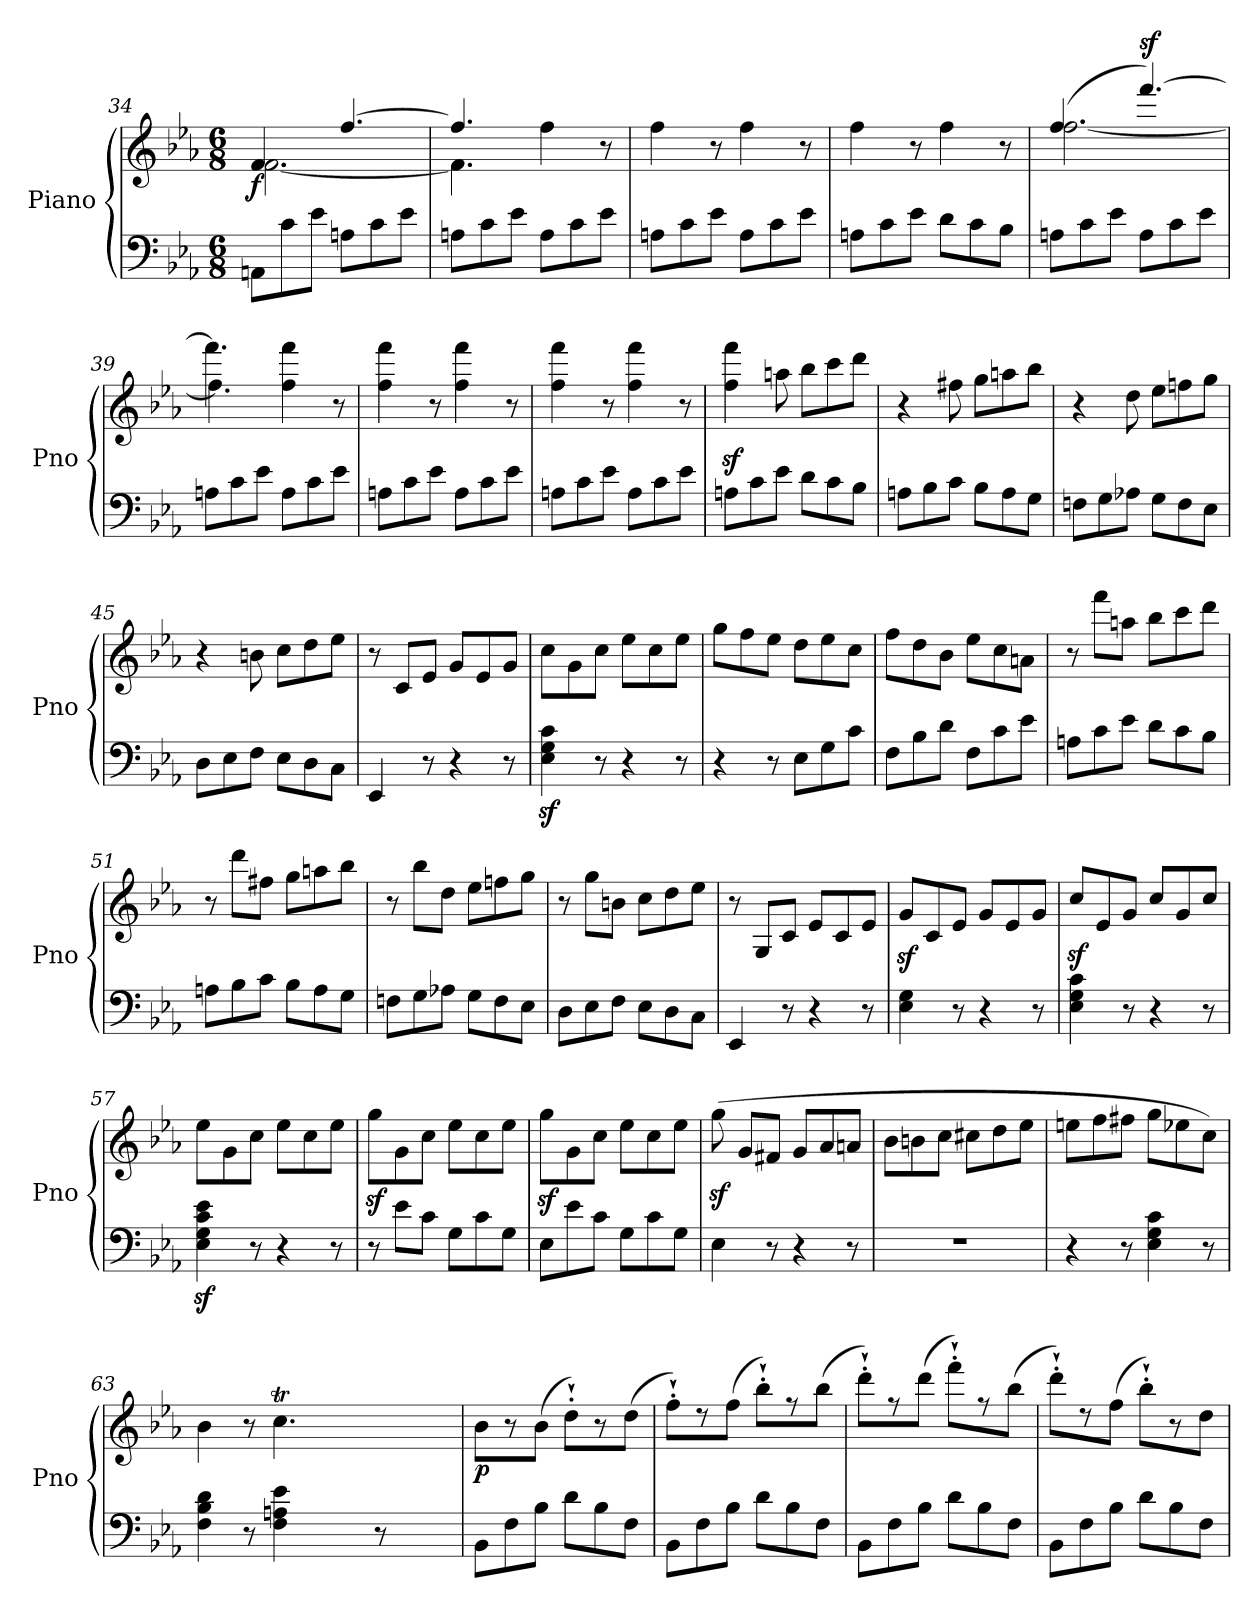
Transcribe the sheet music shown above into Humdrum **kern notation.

**kern	**kern	**dynam
*part1	*part1	*part1
*staff2	*staff1	*staff1/2
*I"Piano	*	*
*I'Pno	*	*
*clefF4	*clefG2	*
*k[b-e-a-]	*k[b-e-a-]	*
*E-:	*E-:	*
*M6/8	*M6/8	*
=34	=34	=34
*	*^	*
!	!	!	!LO:DY:b
8AAn\L	4.f/	[2.f\	f
8c\	.	.	.
8e-\J	.	.	.
8An\L	[4.ff/	.	.
8c\	.	.	.
8e-\J	.	.	.
!!LO:PB:g=z	!!
=35	=35	=35	=35
8An\L	4.ff/]	4.f\]	.
8c\	.	.	.
8e-\J	.	.	.
8A\L	4ff\	4.ryy	.
8c\	.	.	.
8e-\J	8r	.	.
*	*v	*v	*
=36	=36	=36
8An\L	4ff\	.
8c\	.	.
8e-\J	8r	.
8A\L	4ff\	.
8c\	.	.
8e-\J	8r	.
=37	=37	=37
8An\L	4ff\	.
8c\	.	.
8e-\J	8r	.
8d\L	4ff\	.
8c\	.	.
8B-\J	8r	.
=38	=38	=38
*	*^	*
8An\L	(4.ff/	[2.ff\	.
8c\	.	.	.
8e-\J	.	.	.
!	!	!	!LO:DY:a
8A\L	[4.fff/)	.	sf
8c\	.	.	.
8e-\J	.	.	.
=39	=39	=39	=39
8An\L	4.fff\]	4.ff\]	.
8c\	.	.	.
8e-\J	.	.	.
8A\L	4ff\ 4fff\	4.ryy	.
8c\	.	.	.
8e-\J	8r	.	.
*	*v	*v	*
=40	=40	=40
8An\L	4ff\ 4fff\	.
8c\	.	.
8e-\J	8r	.
8A\L	4ff\ 4fff\	.
8c\	.	.
8e-\J	8r	.
=41	=41	=41
8An\L	4ff\ 4fff\	.
8c\	.	.
8e-\J	8r	.
8A\L	4ff\ 4fff\	.
8c\	.	.
8e-\J	8r	.
!!LO:LB:g=z
=42	=42	=42
8An\L	4ff\z< 4fff\z<	.
8c\	.	.
8e-\J	8aan\	.
8d\L	8bb-\L	.
8c\	8ccc\	.
8B-\J	8ddd\J	.
=43	=43	=43
8An\L	4r	.
8B-\	.	.
8c\J	8ff#X\	.
8B-\L	8gg\L	.
8A\	8aan\	.
8G\J	8bb-\J	.
=44	=44	=44
8Fn\L	4r	.
8G\	.	.
8A-X\J	8dd\	.
8G\L	8ee-\L	.
8F\	8ffn\	.
8E-\J	8gg\J	.
=45	=45	=45
8D\L	4r	.
8E-\	.	.
8F\J	8bn\	.
8E-\L	8cc\L	.
8D\	8dd\	.
8C\J	8ee-\J	.
=46	=46	=46
4EE-/	8r	.
.	8c/L	.
8r	8e-/J	.
4r	8g/L	.
.	8e-/	.
8r	8g/J	.
=47	=47	=47
4E-\z> 4G\z> 4c\z>	8cc\L	.
.	8g\	.
8r	8cc\J	.
4r	8ee-\L	.
.	8cc\	.
8r	8ee-\J	.
=48	=48	=48
4r	8gg\L	.
.	8ff\	.
8r	8ee-\J	.
8E-\L	8dd\L	.
8G\	8ee-\	.
8c\J	8cc\J	.
!!LO:LB:g=z
=49	=49	=49
8F\L	8ff\L	.
8B-\	8dd\	.
8d\J	8b-\J	.
8F\L	8ee-\L	.
8c\	8cc\	.
8e-\J	8an\J	.
=50	=50	=50
8An\L	8r	.
8c\	8fff\L	.
8e-\J	8aan\J	.
8d\L	8bb-\L	.
8c\	8ccc\	.
8B-\J	8ddd\J	.
=51	=51	=51
8An\L	8r	.
8B-\	8ddd\L	.
8c\J	8ff#X\J	.
8B-\L	8gg\L	.
8A\	8aan\	.
8G\J	8bb-\J	.
=52	=52	=52
8Fn\L	8r	.
8G\	8bb-\L	.
8A-X\J	8dd\J	.
8G\L	8ee-\L	.
8F\	8ffn\	.
8E-\J	8gg\J	.
=53	=53	=53
8D\L	8r	.
8E-\	8gg\L	.
8F\J	8bn\J	.
8E-\L	8cc\L	.
8D\	8dd\	.
8C\J	8ee-\J	.
=54	=54	=54
4EE-/	8r	.
.	8G/L	.
8r	8c/J	.
4r	8e-/L	.
.	8c/	.
8r	8e-/J	.
!!LO:LB:g=z
=55	=55	=55
4E-\ 4G\	8gz</L	.
.	8c/	.
8r	8e-/J	.
4r	8g/L	.
.	8e-/	.
8r	8g/J	.
=56	=56	=56
4E-\ 4G\ 4c\	8ccz</L	.
.	8e-/	.
8r	8g/J	.
4r	8cc/L	.
.	8g/	.
8r	8cc/J	.
=57	=57	=57
4E-\z> 4G\z> 4c\z> 4e-\z>	8ee-\L	.
.	8g\	.
8r	8cc\J	.
4r	8ee-\L	.
.	8cc\	.
8r	8ee-\J	.
=58	=58	=58
8r	8ggz<\L	.
8e-\L	8g\	.
8c\J	8cc\J	.
8G\L	8ee-\L	.
8c\	8cc\	.
8G\J	8ee-\J	.
=59	=59	=59
8E-\L	8ggz<\L	.
8e-\	8g\	.
8c\J	8cc\J	.
8G\L	8ee-\L	.
8c\	8cc\	.
8G\J	8ee-\J	.
=60	=60	=60
4E-\	(8ggz<\	.
.	8g/L	.
8r	8f#X/J	.
4r	8g/L	.
.	8a-/	.
8r	8an/J	.
!!LO:LB:g=z
=61	=61	=61
2.r	8b-\L	.
.	8bn\	.
.	8cc\J	.
.	8cc#X\L	.
.	8dd\	.
.	8ee-\J	.
=62	=62	=62
4r	8een\L	.
.	8ff\	.
8r	8ff#X\J	.
4E-\ 4G\ 4c\	8gg\L	.
.	8ee-X\	.
8r	8cc\J)	.
=63	=63	=63
*	*^	*
4F\ 4B-\ 4d\	4b-\	320%137ryy	.
8r	8r	.	.
4F\ 4An\ 4e-\	4.ccT\	.	.
*	*	*Xtuplet	*
!	!	!LO:N:vis=16	!
.	.	320%17ddyy	.
!	!	!LO:N:vis=16	!
.	.	320%17ccyy	.
!	!	!LO:N:vis=16	!
.	.	320%17ddyy	.
!	!	!LO:N:vis=16	!
.	.	320%17ccyy	.
8r	.	.	.
!	!	!LO:N:vis=16	!
.	.	320%17b-TTTyy	.
!	!	!LO:N:vis=16	!
.	.	320%17ccyy	.
.	.	320ryy	.
=64	=64	=64	=64
!	!	!	!LO:DY:b
8BB-\L	8ryy	8b-\L	p
8F\	8r	8ryy	.
8B-\J	4ryy	(8b-\J	.
8d\L	.	8dd`'\L)	.
8B-\	8r	8ryy	.
8F\J	8ryy	(8dd\J	.
=65	=65	=65	=65
8BB-\L	8ryy	8ff`'\L)	.
8F\	8rdd	8ryy	.
8B-\J	4ryy	(8ff\J	.
8d\L	.	8bb-`'\L)	.
8B-\	8rff	8ryy	.
8F\J	8ryy	(8bb-\J	.
=66	=66	=66	=66
8BB-\L	8ryy	8ddd`'\L)	.
8F\	8rff	8ryy	.
8B-\J	4ryy	(8ddd\J	.
8d\L	.	8fff`'\L)	.
8B-\	8rff	8ryy	.
8F\J	8ryy	(8bb-\J	.
=67	=67	=67	=67
8BB-\L	8ryy	8ddd`'\L)	.
8F\	8rdd	8ryy	.
8B-\J	4ryy	(8ff\J	.
8d\L	.	8bb-`'\L)	.
8B-\	8r	8ryy	.
8F\J	8ryy	8dd\J	.
*	*v	*v	*
=	=	=
*-	*-	*-
